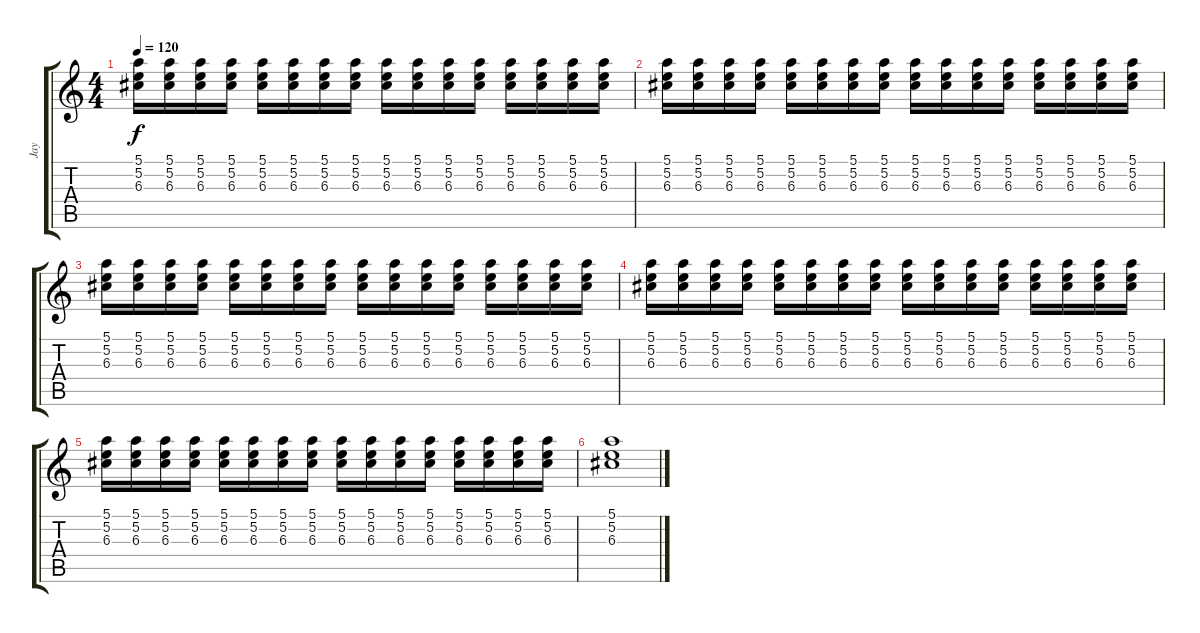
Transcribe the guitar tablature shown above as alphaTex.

\track ("Jay" "Jay") {instrument electricguitarclean}
\staff {score tabs}
\tuning (E4 B3 G3 D3 A2 E2) {hide}
\ts (4 4)
\tempo 120
\clef g2
\ks c
(5.1 5.2 6.3).16{dy f} (5.1 5.2 6.3).16 (5.1 5.2 6.3).16 (5.1 5.2 6.3).16 (5.1 5.2 6.3).16 (5.1 5.2 6.3).16 (5.1 5.2 6.3).16 (5.1 5.2 6.3).16 (5.1 5.2 6.3).16 (5.1 5.2 6.3).16 (5.1 5.2 6.3).16 (5.1 5.2 6.3).16 (5.1 5.2 6.3).16 (5.1 5.2 6.3).16 (5.1 5.2 6.3).16 (5.1 5.2 6.3).16 |
(5.1 5.2 6.3).16 (5.1 5.2 6.3).16 (5.1 5.2 6.3).16 (5.1 5.2 6.3).16 (5.1 5.2 6.3).16 (5.1 5.2 6.3).16 (5.1 5.2 6.3).16 (5.1 5.2 6.3).16 (5.1 5.2 6.3).16 (5.1 5.2 6.3).16 (5.1 5.2 6.3).16 (5.1 5.2 6.3).16 (5.1 5.2 6.3).16 (5.1 5.2 6.3).16 (5.1 5.2 6.3).16 (5.1 5.2 6.3).16 |
(5.1 5.2 6.3).16 (5.1 5.2 6.3).16 (5.1 5.2 6.3).16 (5.1 5.2 6.3).16 (5.1 5.2 6.3).16 (5.1 5.2 6.3).16 (5.1 5.2 6.3).16 (5.1 5.2 6.3).16 (5.1 5.2 6.3).16 (5.1 5.2 6.3).16 (5.1 5.2 6.3).16 (5.1 5.2 6.3).16 (5.1 5.2 6.3).16 (5.1 5.2 6.3).16 (5.1 5.2 6.3).16 (5.1 5.2 6.3).16 |
(5.1 5.2 6.3).16 (5.1 5.2 6.3).16 (5.1 5.2 6.3).16 (5.1 5.2 6.3).16 (5.1 5.2 6.3).16 (5.1 5.2 6.3).16 (5.1 5.2 6.3).16 (5.1 5.2 6.3).16 (5.1 5.2 6.3).16 (5.1 5.2 6.3).16 (5.1 5.2 6.3).16 (5.1 5.2 6.3).16 (5.1 5.2 6.3).16 (5.1 5.2 6.3).16 (5.1 5.2 6.3).16 (5.1 5.2 6.3).16 |
(5.1 5.2 6.3).16 (5.1 5.2 6.3).16 (5.1 5.2 6.3).16 (5.1 5.2 6.3).16 (5.1 5.2 6.3).16 (5.1 5.2 6.3).16 (5.1 5.2 6.3).16 (5.1 5.2 6.3).16 (5.1 5.2 6.3).16 (5.1 5.2 6.3).16 (5.1 5.2 6.3).16 (5.1 5.2 6.3).16 (5.1 5.2 6.3).16 (5.1 5.2 6.3).16 (5.1 5.2 6.3).16 (5.1 5.2 6.3).16 |
(5.1 5.2 6.3).1
